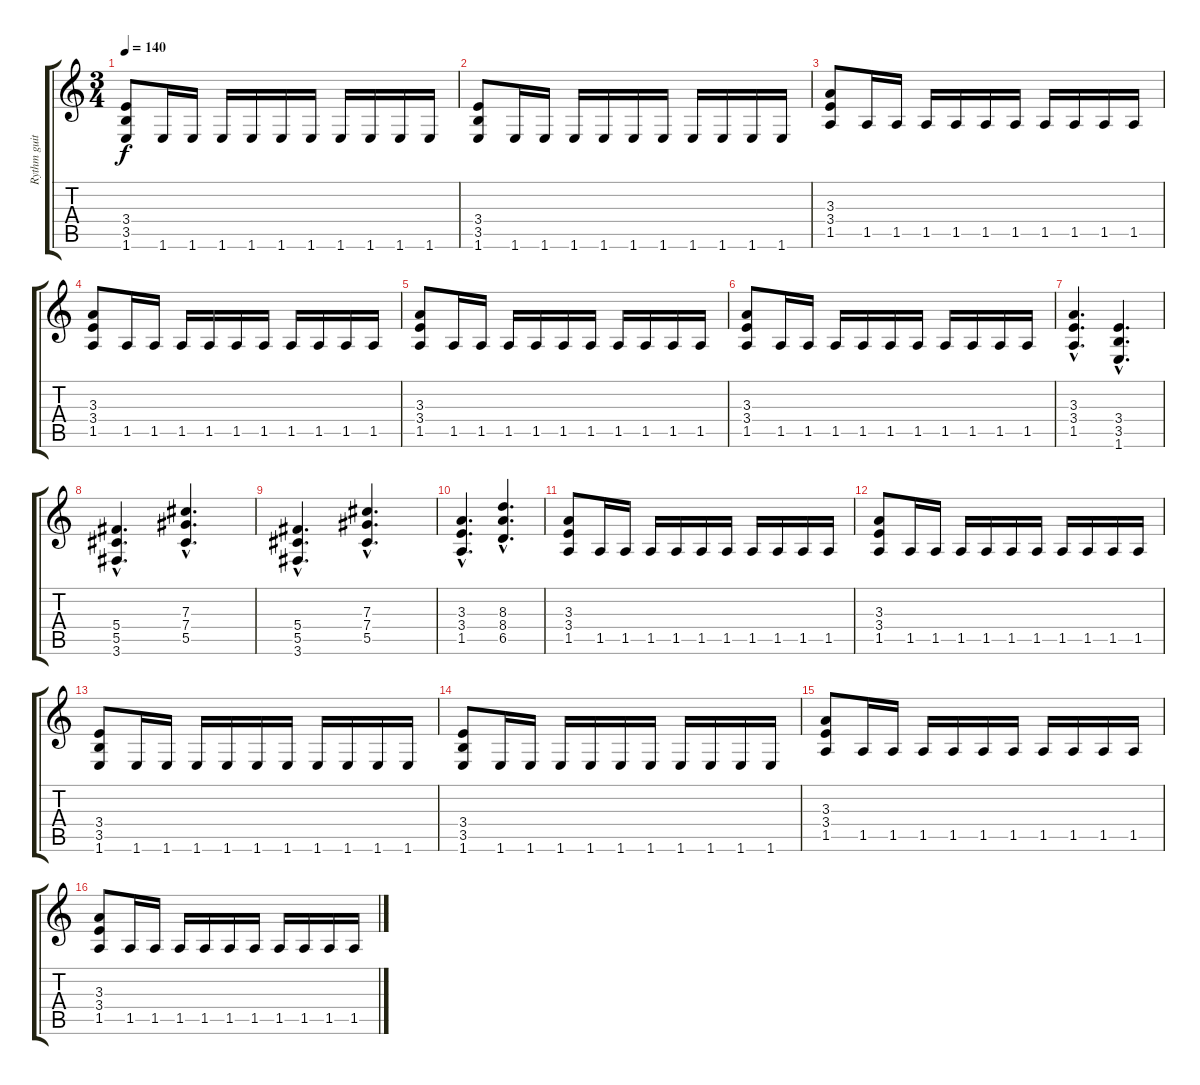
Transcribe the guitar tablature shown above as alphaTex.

\track ("Rythm guitar" "Rythm guit") {instrument distortionguitar}
\staff {score tabs}
\tuning (Eb4 Bb3 Gb3 Db3 Ab2 Eb2) {hide}
\ts (3 4)
\tempo 140
\clef g2
\ks c
(3.4 3.5 1.6).8{dy f} 1.6.16 1.6.16 1.6.16 1.6.16 1.6.16 1.6.16 1.6.16 1.6.16 1.6.16 1.6.16 |
(3.4 3.5 1.6).8 1.6.16 1.6.16 1.6.16 1.6.16 1.6.16 1.6.16 1.6.16 1.6.16 1.6.16 1.6.16 |
(3.3 3.4 1.5).8 1.5.16 1.5.16 1.5.16 1.5.16 1.5.16 1.5.16 1.5.16 1.5.16 1.5.16 1.5.16 |
(3.3 3.4 1.5).8 1.5.16 1.5.16 1.5.16 1.5.16 1.5.16 1.5.16 1.5.16 1.5.16 1.5.16 1.5.16 |
(3.3 3.4 1.5).8 1.5.16 1.5.16 1.5.16 1.5.16 1.5.16 1.5.16 1.5.16 1.5.16 1.5.16 1.5.16 |
(3.3 3.4 1.5).8 1.5.16 1.5.16 1.5.16 1.5.16 1.5.16 1.5.16 1.5.16 1.5.16 1.5.16 1.5.16 |
(3.3{hac} 3.4{hac} 1.5{hac}).4{d} (3.4{hac} 3.5{hac} 1.6{hac}).4{d} |
(5.4{hac} 5.5{hac} 3.6{hac}).4{d} (7.3{hac} 7.4{hac} 5.5{hac}).4{d} |
(5.4{hac} 5.5{hac} 3.6{hac}).4{d} (7.3{hac} 7.4{hac} 5.5{hac}).4{d} |
(3.3{hac} 3.4{hac} 1.5{hac}).4{d} (8.3{hac} 8.4{hac} 6.5{hac}).4{d} |
(3.3 3.4 1.5).8 1.5.16 1.5.16 1.5.16 1.5.16 1.5.16 1.5.16 1.5.16 1.5.16 1.5.16 1.5.16 |
(3.3 3.4 1.5).8 1.5.16 1.5.16 1.5.16 1.5.16 1.5.16 1.5.16 1.5.16 1.5.16 1.5.16 1.5.16 |
(3.4 3.5 1.6).8 1.6.16 1.6.16 1.6.16 1.6.16 1.6.16 1.6.16 1.6.16 1.6.16 1.6.16 1.6.16 |
(3.4 3.5 1.6).8 1.6.16 1.6.16 1.6.16 1.6.16 1.6.16 1.6.16 1.6.16 1.6.16 1.6.16 1.6.16 |
(3.3 3.4 1.5).8 1.5.16 1.5.16 1.5.16 1.5.16 1.5.16 1.5.16 1.5.16 1.5.16 1.5.16 1.5.16 |
(3.3 3.4 1.5).8 1.5.16 1.5.16 1.5.16 1.5.16 1.5.16 1.5.16 1.5.16 1.5.16 1.5.16 1.5.16
